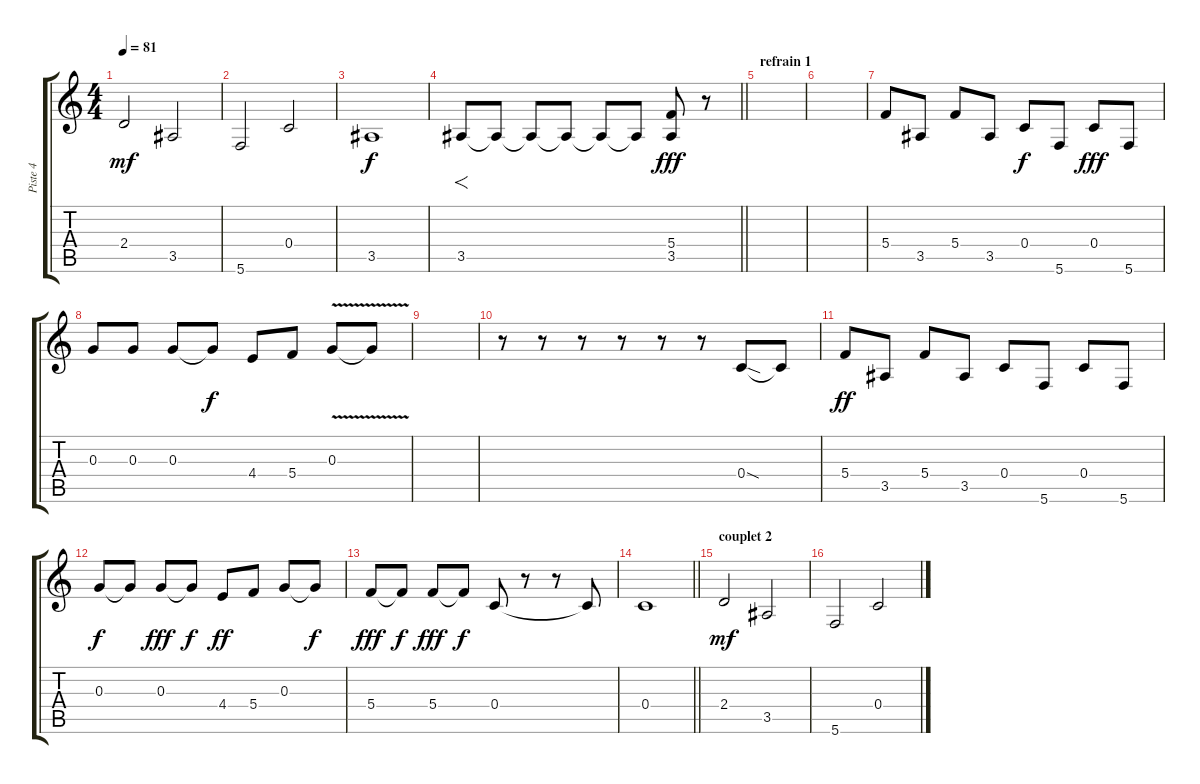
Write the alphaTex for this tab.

\track ("Piste 4" "Piste 4") {instrument distortionguitar}
\staff {score tabs}
\tuning (E4 C4 G3 C3 G2 C2) {hide}
\ts (4 4)
\tempo 81
\clef g2
\ks c
2.4.2{dy mf instrument distortionguitar} 3.5.2 |
5.6.2 0.4.2 |
3.5.1{dy f} |
\barLineRight lightlight
3.5.8{f} 3.5{t}.8 3.5{t}.8 3.5{t}.8 3.5{t}.8 3.5{t}.8 (5.4 3.5).8{dy fff} r.8 |
\section ("" "refrain 1")
|
|
5.4.8 3.5.8 5.4.8 3.5.8 0.4.8{dy f} 5.6.8 0.4.8{dy fff} 5.6.8 |
0.3.8 0.3.8 0.3.8 0.3{t}.8{dy f} 4.4.8 5.4.8 0.3{v}.8 0.3{t}.8 |
|
r.8 r.8 r.8 r.8 r.8 r.8 0.4{sod}.8 0.4{t}.8 |
5.4.8{dy ff} 3.5.8 5.4.8 3.5.8 0.4.8 5.6.8 0.4.8 5.6.8 |
0.3.8{dy f} 0.3{t}.8 0.3.8{dy fff} 0.3{t}.8{dy f} 4.4.8{dy ff} 5.4.8 0.3.8 0.3{t}.8{dy f} |
5.4.8{dy fff} 5.4{t}.8{dy f} 5.4.8{dy fff} 5.4{t}.8{dy f} 0.4.8 r.8 r.8 0.4{t}.8 |
\barLineRight lightlight
0.4.1 |
\section ("" "couplet 2")
2.4.2{dy mf instrument distortionguitar} 3.5.2 |
5.6.2 0.4.2
